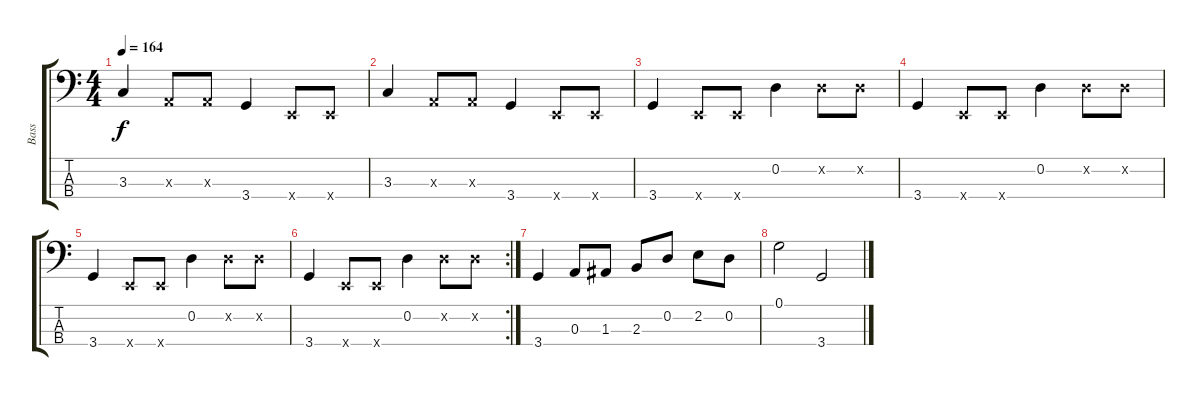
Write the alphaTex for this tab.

\track ("Bass" "Bass") {instrument electricbassfinger}
\staff {score tabs}
\tuning (G2 D2 A1 E1) {hide}
\ts (4 4)
\tempo 164
\clef f4
\ks c
3.3.4{dy f} 0.3{x}.8 0.3{x}.8 3.4.4 0.4{x}.8 0.4{x}.8 |
3.3.4 0.3{x}.8 0.3{x}.8 3.4.4 0.4{x}.8 0.4{x}.8 |
3.4.4 0.4{x}.8 0.4{x}.8 0.2.4 0.2{x}.8 0.2{x}.8 |
3.4.4 0.4{x}.8 0.4{x}.8 0.2.4 0.2{x}.8 0.2{x}.8 |
3.4.4 0.4{x}.8 0.4{x}.8 0.2.4 0.2{x}.8 0.2{x}.8 |
\rc 2
3.4.4 0.4{x}.8 0.4{x}.8 0.2.4 0.2{x}.8 0.2{x}.8 |
3.4.4 0.3.8 1.3.8 2.3.8 0.2.8 2.2.8 0.2.8 |
0.1.2 3.4.2
